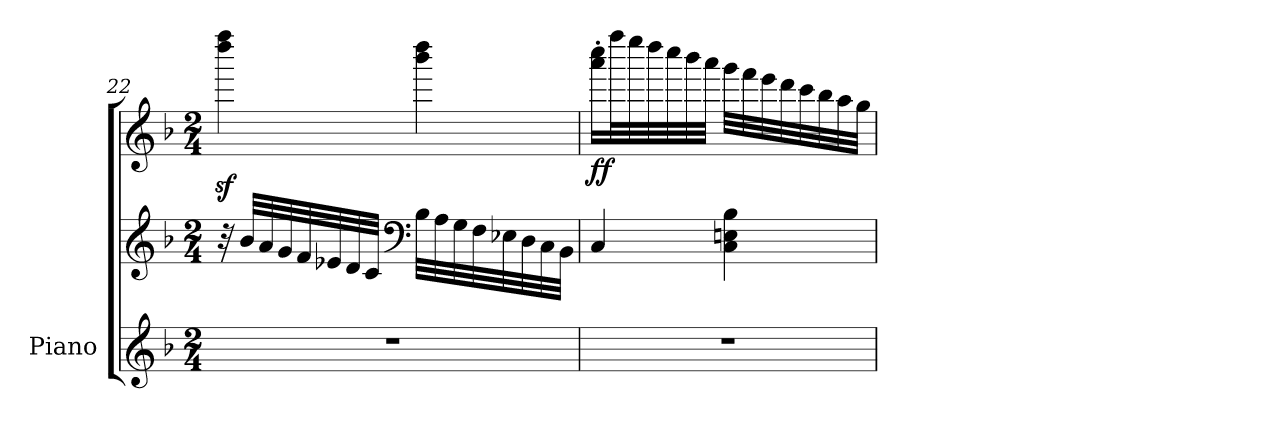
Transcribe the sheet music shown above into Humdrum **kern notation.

**kern	**kern	**kern	**dynam
*part1	*part1	*part1	*part1
*staff3	*staff2	*staff1	*staff1/2/3
*I"Piano	*	*	*
*I'Pno	*	*	*
!!LO:LB:g=z
*clefG2	*clefG2	*clefG2	*
*k[b-]	*k[b-]	*k[b-]	*
*M2/4	*M2/4	*M2/4	*
=22	=22	=22	=22
2r	32r	4dddd\z< 4ffff\z<	.
.	32b-/LLL	.	.
.	32a/	.	.
.	32g/	.	.
.	32f/	.	.
.	32e-X/	.	.
.	32d/	.	.
.	32c/JJJ	.	.
*	*clefF4	*	*
.	32B-\LLL	4bbb-\ 4dddd\	.
.	32A\	.	.
.	32G\	.	.
.	32F\	.	.
.	32E-X\	.	.
.	32D\	.	.
.	32C\	.	.
.	32BB-\JJJ	.	.
=23	=23	=23	=23
!	!	!	!LO:DY:b
2r	4C/	16aaa\' 16cccc\'LL	ff
.	.	32ffff\L	.
.	.	32eeee\	.
.	.	32dddd\	.
.	.	32cccc\	.
.	.	32bbb-\	.
.	.	32aaa\JJJ	.
.	4C\ 4En\ 4B-\	32ggg\LLL	.
.	.	32fff\	.
.	.	32eee\	.
.	.	32ddd\	.
.	.	32ccc\	.
.	.	32bb-\	.
.	.	32aa\	.
.	.	32gg\JJJ	.
=	=	=	=
*-	*-	*-	*-
